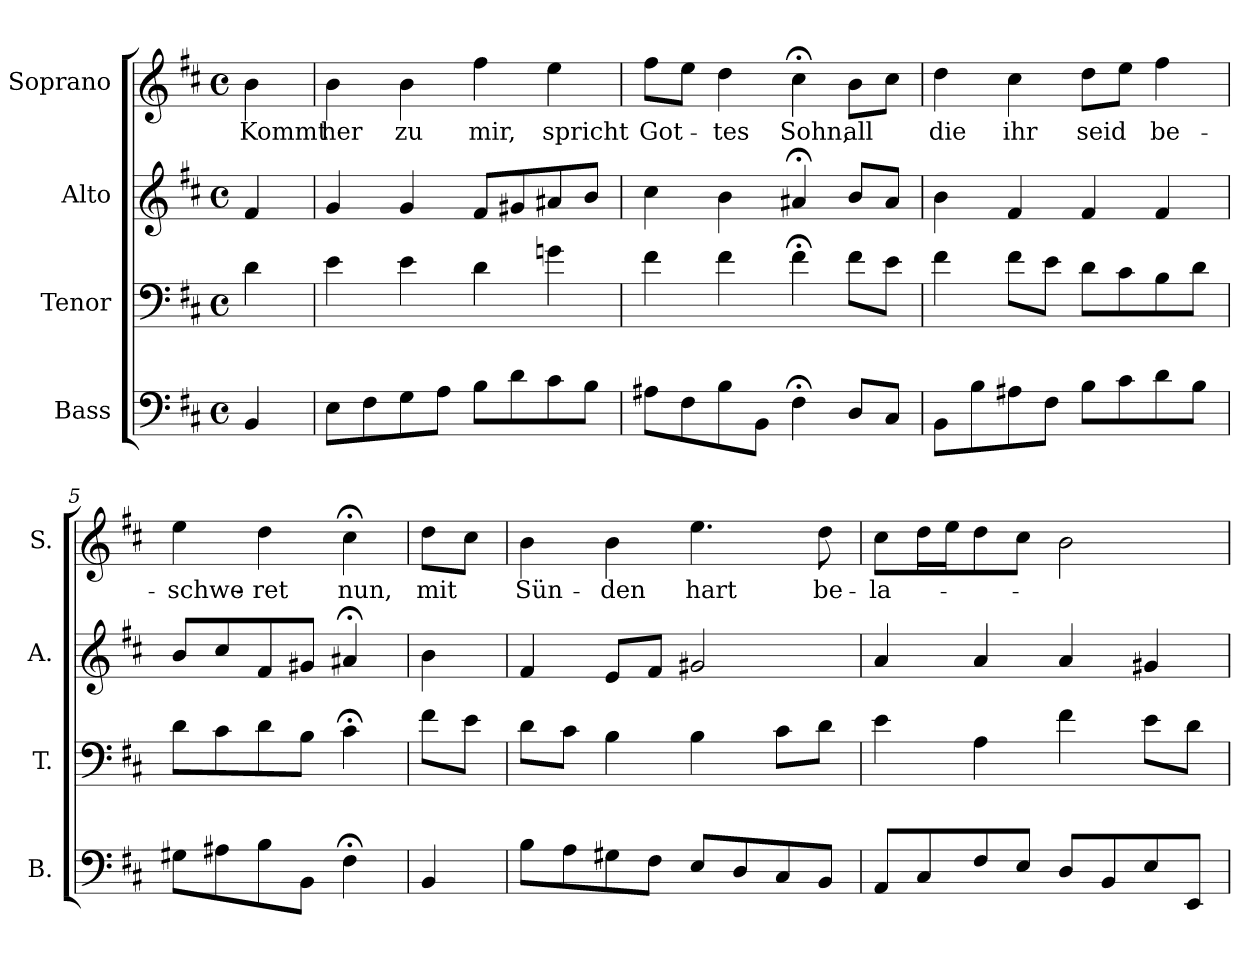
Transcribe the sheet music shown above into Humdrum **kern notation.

**kern	**kern	**kern	**kern	**text
*part4	*part3	*part2	*part1	*part1
*staff4	*staff3	*staff2	*staff1	*staff1
*I"Bass	*I"Tenor	*I"Alto	*I"Soprano	*
*I'B.	*I'T.	*I'A.	*I'S.	*
*clefF4	*clefF4	*clefG2	*clefG2	*
*k[f#c#]	*k[f#c#]	*k[f#c#]	*k[f#c#]	*
*D:	*D:	*D:	*b:	*
*M4/4	*M4/4	*M4/4	*M4/4	*
*met(c)	*met(c)	*met(c)	*met(c)	*
=1	=1	=1	=1	=1
!	!	!	!	!LO:LY:b
4BB/	4d\	4f#/	4b\	Kommt
=2	=2	=2	=2	=2
!	!	!	!	!LO:LY:b
8E\L	4e\	4g/	4b\	her
8F#\	.	.	.	.
!	!	!	!	!LO:LY:b
8G\	4e\	4g/	4b\	zu
8A\J	.	.	.	.
!	!	!	!	!LO:LY:b
8B\L	4d\	8f#/L	4ff#\	mir,
8d\	.	8g#X/	.	.
!	!	!	!	!LO:LY:b
8c#\	4gn\	8a#X/	4ee\	spricht
8B\J	.	8b/J	.	.
=3	=3	=3	=3	=3
!	!	!	!	!LO:LY:b
8A#X\L	4f#\	4cc#\	8ff#\L	Got-
8F#\	.	.	8ee\J	.
!	!	!	!	!LO:LY:b
8B\	4f#\	4b\	4dd\	-tes
8BB\J	.	.	.	.
!	!	!	!	!LO:LY:b
4F#;<\	4f#;<\	4a#X;</	4cc#;<\	Sohn,
!	!	!	!	!LO:LY:b
8D/L	8f#\L	8b/L	8b\L	all
8C#/J	8e\J	8a#/J	8cc#\J	.
=4	=4	=4	=4	=4
!	!	!	!	!LO:LY:b
8BB\L	4f#\	4b\	4dd\	die
8B\	.	.	.	.
!	!	!	!	!LO:LY:b
8A#X\	8f#\L	4f#/	4cc#\	ihr
8F#\J	8e\J	.	.	.
!	!	!	!	!LO:LY:b
8B\L	8d\L	4f#/	8dd\L	seid
8c#\	8c#\	.	8ee\J	.
!	!	!	!	!LO:LY:b
8d\	8B\	4f#/	4ff#\	be-
8B\J	8d\J	.	.	.
=5	=5	=5	=5	=5
!	!	!	!	!LO:LY:b
8G#X\L	8d\L	8b/L	4ee\	-schwe-
8A#X\	8c#\	8cc#/	.	.
!	!	!	!	!LO:LY:b
8B\	8d\	8f#/	4dd\	-ret
8BB\J	8B\J	8g#X/J	.	.
!	!	!	!	!LO:LY:b
4F#;<\	4c#;<\	4a#X;</	4cc#;<\	nun,
!!LO:LB:g=z
=6	=6	=6	=6	=6
!	!	!	!	!LO:LY:b
4BB/	8f#\L	4b\	8dd\L	mit
.	8e\J	.	8cc#\J	.
=7	=7	=7	=7	=7
!	!	!	!	!LO:LY:b
8B\L	8d\L	4f#/	4b\	Sün-
8A\	8c#\J	.	.	.
!	!	!	!	!LO:LY:b
8G#X\	4B\	8e/L	4b\	-den
8F#\J	.	8f#/J	.	.
!	!	!	!	!LO:LY:b
8E/L	4B\	2g#X/	4.ee\	hart
8D/	.	.	.	.
8C#/	8c#\L	.	.	.
!	!	!	!	!LO:LY:b
8BB/J	8d\J	.	8dd\	be-
=8	=8	=8	=8	=8
!	!	!	!	!LO:LY:b
8AA/L	4e\	4a/	8cc#\L	-la-
8C#/	.	.	16dd\L	.
.	.	.	16ee\J	.
8F#/	4A\	4a/	8dd\	.
8E/J	.	.	8cc#\J	.
8D/L	4f#\	4a/	2b\	.
8BB/	.	.	.	.
8E/	8e\L	4g#X/	.	.
8EE/J	8d\J	.	.	.
=	=	=	=	=
*-	*-	*-	*-	*-
